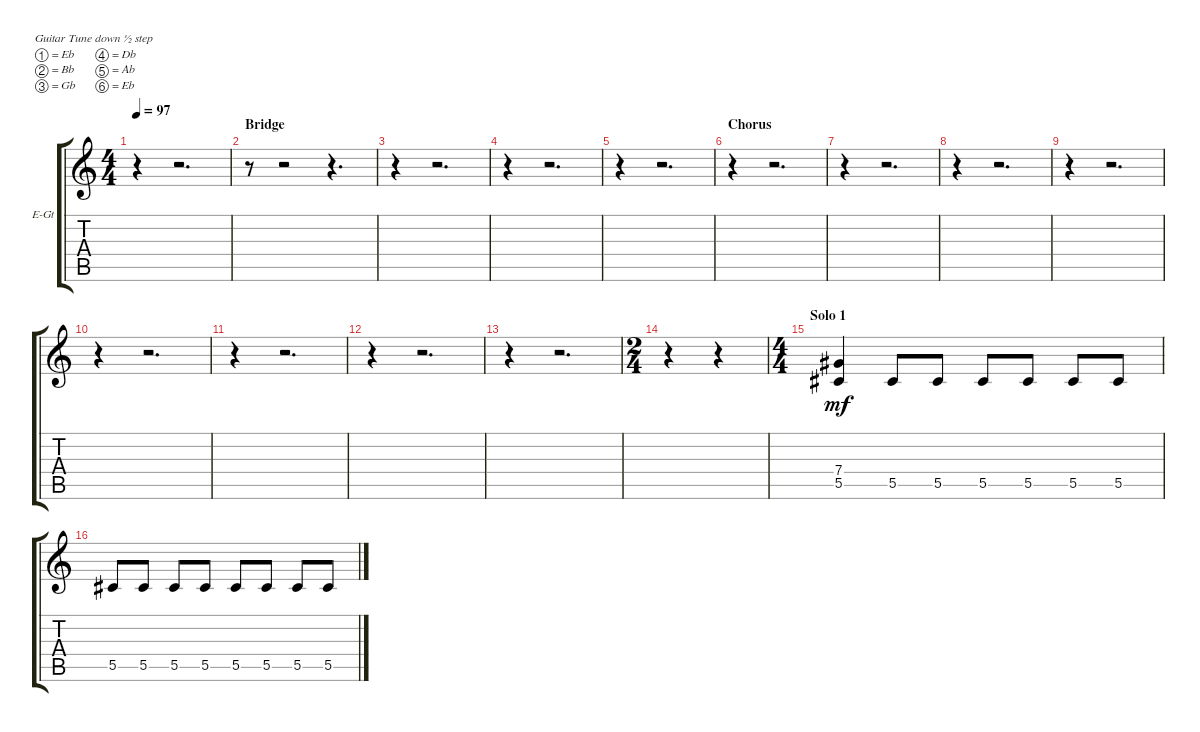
\bracketExtendMode groupsimilarinstruments
\firstSystemTrackNameOrientation horizontal
\otherSystemsTrackNameOrientation horizontal
\track ("Rhythm" "E-Gt") {instrument distortionguitar}
\staff {score tabs}
\tuning (Eb4 Bb3 Gb3 Db3 Ab2 Eb2)
\ts (4 4)
\tempo 97
\clef g2
\ks c
r.4{dy mf} r.2{d} |
\section ("" "Bridge")
r.8 r.2 r.4{d} |
r.4 r.2{d} |
r.4 r.2{d} |
r.4 r.2{d} |
\section ("" "Chorus")
r.4 r.2{d} |
r.4 r.2{d} |
r.4 r.2{d} |
r.4 r.2{d} |
r.4 r.2{d} |
r.4 r.2{d} |
r.4 r.2{d} |
r.4 r.2{d} |
\ts (2 4)
r.4 r.4 |
\ts (4 4)
\section ("" "Solo 1")
(7.4 5.5).4 5.5.8 5.5.8 5.5.8 5.5.8 5.5.8 5.5.8 |
5.5.8 5.5.8 5.5.8 5.5.8 5.5.8 5.5.8 5.5.8 5.5.8
